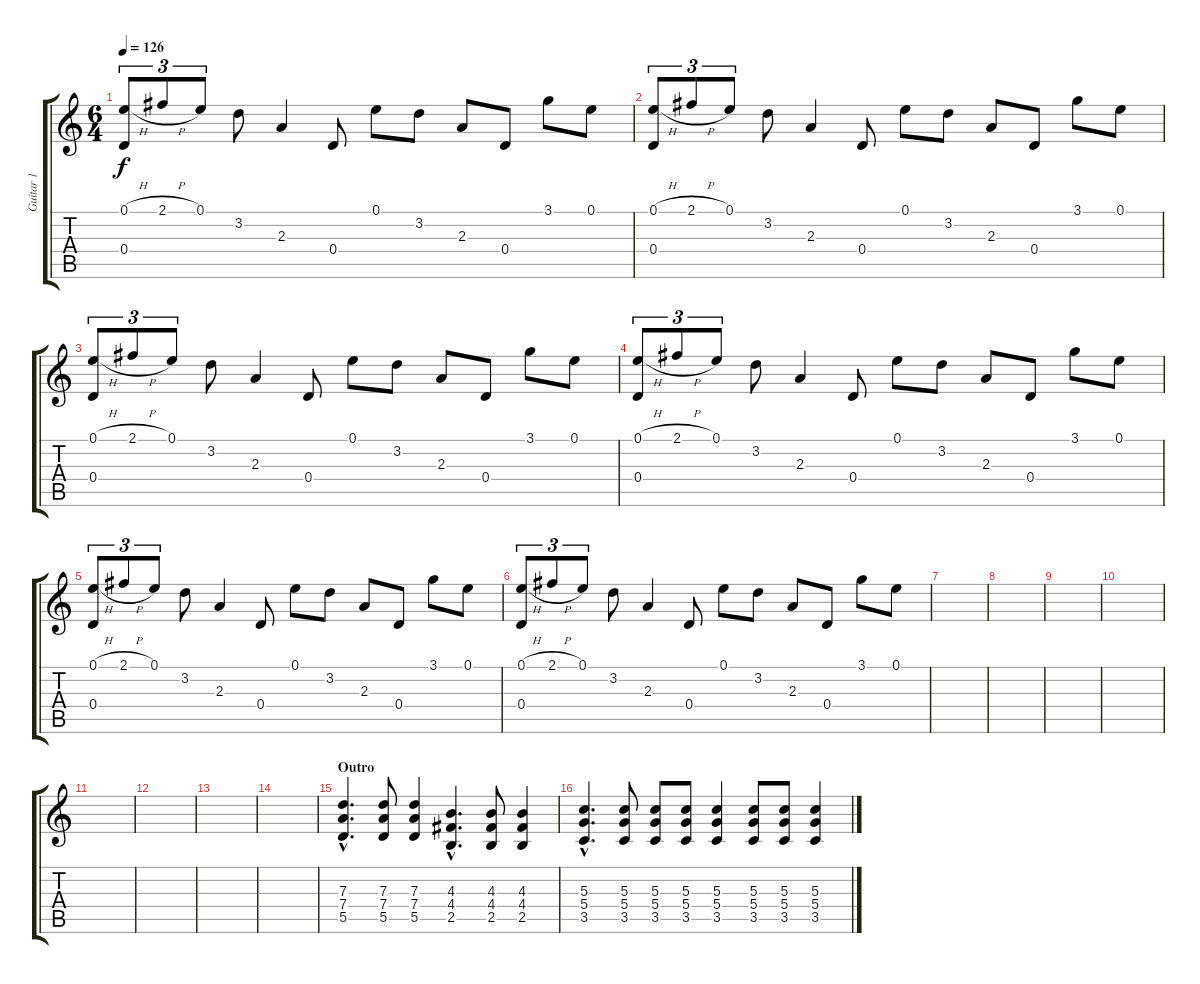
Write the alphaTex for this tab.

\track ("Guitar 1" "Guitar 1") {instrument electricguitarclean}
\staff {score tabs}
\tuning (E4 B3 G3 D3 A2 E2) {hide}
\ts (6 4)
\tempo 126
\clef g2
\ks c
(0.1{h} 0.4).8{tu (3 2) dy f} 2.1{h}.8{tu (3 2)} 0.1.8{tu (3 2)} 3.2.8 2.3.4 0.4.8 0.1.8 3.2.8 2.3.8 0.4.8 3.1.8 0.1.8 |
(0.1{h} 0.4).8{tu (3 2)} 2.1{h}.8{tu (3 2)} 0.1.8{tu (3 2)} 3.2.8 2.3.4 0.4.8 0.1.8 3.2.8 2.3.8 0.4.8 3.1.8 0.1.8 |
(0.1{h} 0.4).8{tu (3 2)} 2.1{h}.8{tu (3 2)} 0.1.8{tu (3 2)} 3.2.8 2.3.4 0.4.8 0.1.8 3.2.8 2.3.8 0.4.8 3.1.8 0.1.8 |
(0.1{h} 0.4).8{tu (3 2)} 2.1{h}.8{tu (3 2)} 0.1.8{tu (3 2)} 3.2.8 2.3.4 0.4.8 0.1.8 3.2.8 2.3.8 0.4.8 3.1.8 0.1.8 |
(0.1{h} 0.4).8{tu (3 2)} 2.1{h}.8{tu (3 2)} 0.1.8{tu (3 2)} 3.2.8 2.3.4 0.4.8 0.1.8 3.2.8 2.3.8 0.4.8 3.1.8 0.1.8 |
(0.1{h} 0.4).8{tu (3 2)} 2.1{h}.8{tu (3 2)} 0.1.8{tu (3 2)} 3.2.8 2.3.4 0.4.8 0.1.8 3.2.8 2.3.8 0.4.8 3.1.8 0.1.8 |
|
|
|
|
|
|
|
|
\section ("" "Outro")
(7.3{hac} 7.4{hac} 5.5{hac}).4{d} (7.3 7.4 5.5).8 (7.3 7.4 5.5).4 (4.3{hac} 4.4{hac} 2.5{hac}).4{d} (4.3 4.4 2.5).8 (4.3 4.4 2.5).4 |
(5.3{hac} 5.4{hac} 3.5{hac}).4{d} (5.3 5.4 3.5).8 (5.3 5.4 3.5).8 (5.3 5.4 3.5).8 (5.3 5.4 3.5).4 (5.3 5.4 3.5).8 (5.3 5.4 3.5).8 (5.3 5.4 3.5).4
